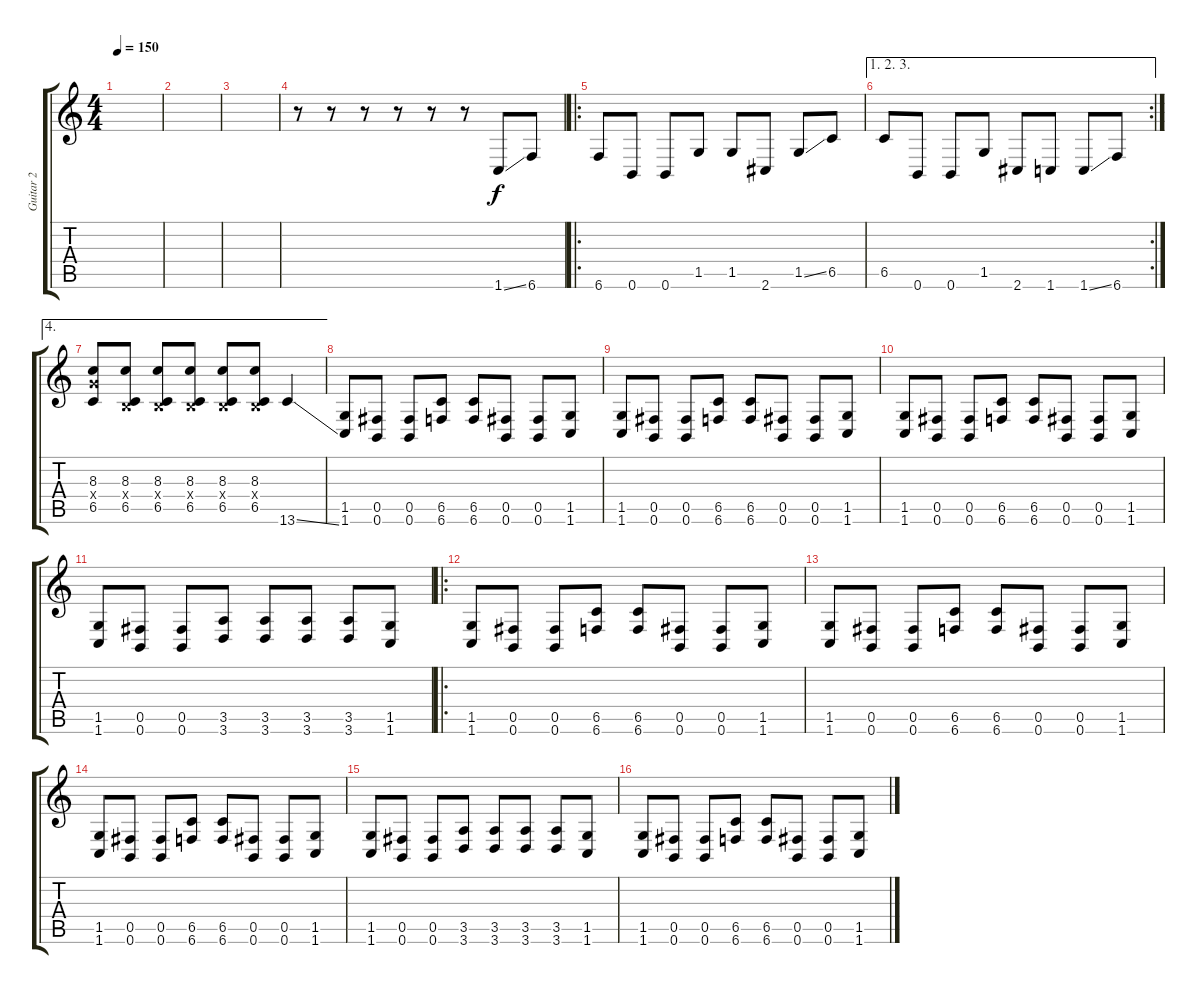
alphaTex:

\track ("Guitar 2" "Guitar 2") {instrument overdrivenguitar}
\staff {score tabs}
\tuning (Db4 Ab3 E3 B2 Gb2 B1) {hide}
\ts (4 4)
\tempo 150
\clef g2
\ks c
|
|
|
r.8 r.8 r.8 r.8 r.8 r.8 1.6{ss}.8 6.6.8 |
\ro
6.6.8 0.6.8 0.6.8 1.5.8 1.5.8 2.6.8 1.5{ss}.8 6.5.8 |
\ae (1 2 3)
\rc 2
6.5.8 0.6.8 0.6.8 1.5.8 2.6.8 1.6.8 1.6{ss}.8 6.6.8 |
\ae 4
(8.3 8.4{x} 6.5).8 (8.3 0.4{x} 6.5).8 (8.3 0.4{x} 6.5).8 (8.3 0.4{x} 6.5).8 (8.3 0.4{x} 6.5).8 (8.3 0.4{x} 6.5).8 13.6{ss}.4 |
(1.5 1.6).8 (0.5 0.6).8 (0.5 0.6).8 (6.5 6.6).8 (6.5 6.6).8 (0.5 0.6).8 (0.5 0.6).8 (1.5 1.6).8 |
(1.5 1.6).8 (0.5 0.6).8 (0.5 0.6).8 (6.5 6.6).8 (6.5 6.6).8 (0.5 0.6).8 (0.5 0.6).8 (1.5 1.6).8 |
(1.5 1.6).8 (0.5 0.6).8 (0.5 0.6).8 (6.5 6.6).8 (6.5 6.6).8 (0.5 0.6).8 (0.5 0.6).8 (1.5 1.6).8 |
(1.5 1.6).8 (0.5 0.6).8 (0.5 0.6).8 (3.5 3.6).8 (3.5 3.6).8 (3.5 3.6).8 (3.5 3.6).8 (1.5 1.6).8 |
\ro
(1.5 1.6).8 (0.5 0.6).8 (0.5 0.6).8 (6.5 6.6).8 (6.5 6.6).8 (0.5 0.6).8 (0.5 0.6).8 (1.5 1.6).8 |
(1.5 1.6).8 (0.5 0.6).8 (0.5 0.6).8 (6.5 6.6).8 (6.5 6.6).8 (0.5 0.6).8 (0.5 0.6).8 (1.5 1.6).8 |
(1.5 1.6).8 (0.5 0.6).8 (0.5 0.6).8 (6.5 6.6).8 (6.5 6.6).8 (0.5 0.6).8 (0.5 0.6).8 (1.5 1.6).8 |
(1.5 1.6).8 (0.5 0.6).8 (0.5 0.6).8 (3.5 3.6).8 (3.5 3.6).8 (3.5 3.6).8 (3.5 3.6).8 (1.5 1.6).8 |
(1.5 1.6).8 (0.5 0.6).8 (0.5 0.6).8 (6.5 6.6).8 (6.5 6.6).8 (0.5 0.6).8 (0.5 0.6).8 (1.5 1.6).8
